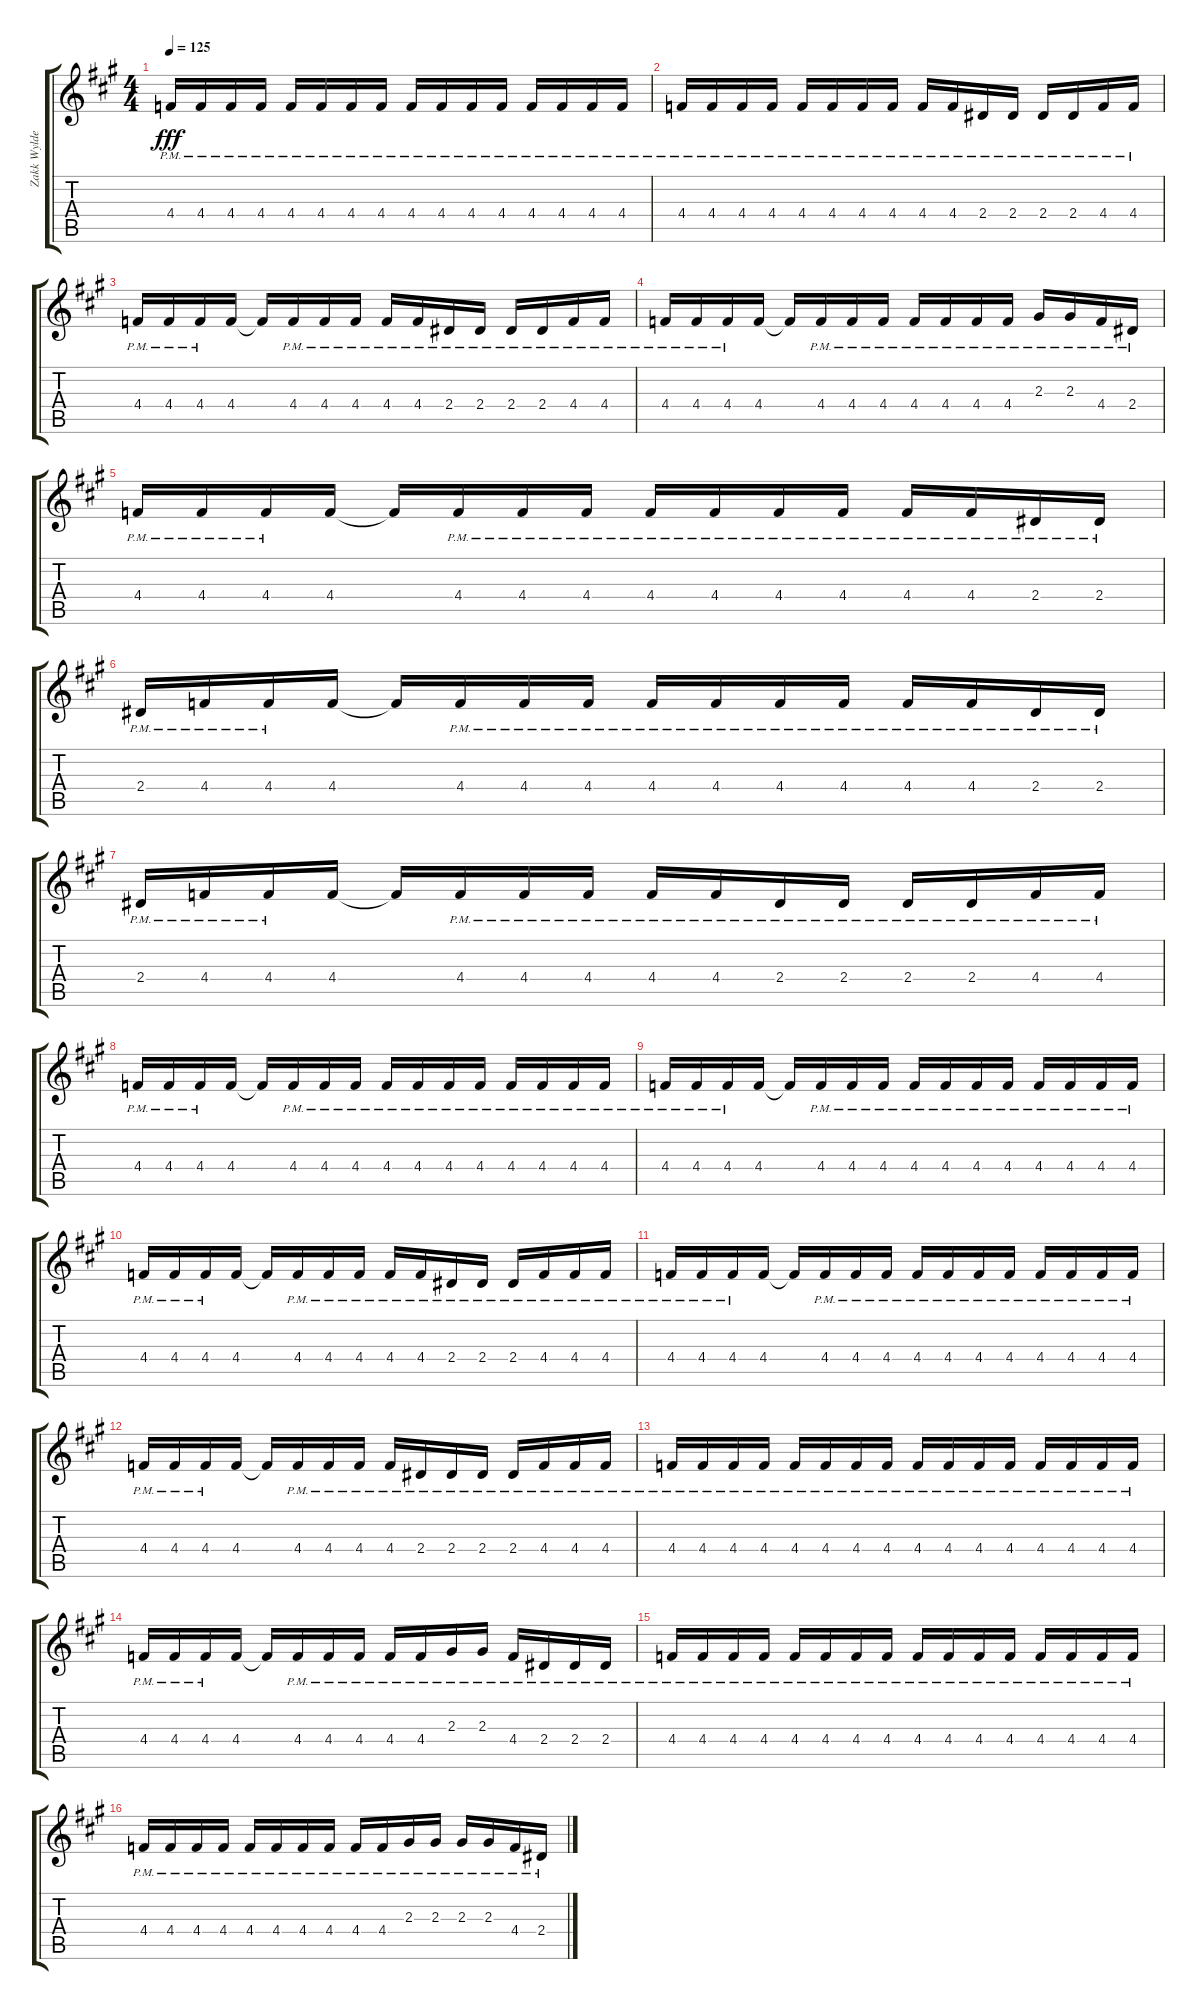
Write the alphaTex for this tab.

\track ("Zakk Wylde - Lead Guitar II" "Zakk Wylde") {instrument distortionguitar}
\staff {score tabs}
\tuning (Eb4 Bb3 Gb3 Db3 Ab2 Eb2) {hide}
\ts (4 4)
\tempo 125
\clef g2
\ks a
4.4{pm}.16{dy fff} 4.4{pm}.16 4.4{pm}.16 4.4{pm}.16 4.4{pm}.16 4.4{pm}.16 4.4{pm}.16 4.4{pm}.16 4.4{pm}.16 4.4{pm}.16 4.4{pm}.16 4.4{pm}.16 4.4{pm}.16 4.4{pm}.16 4.4{pm}.16 4.4{pm}.16 |
4.4{pm}.16 4.4{pm}.16 4.4{pm}.16 4.4{pm}.16 4.4{pm}.16 4.4{pm}.16 4.4{pm}.16 4.4{pm}.16 4.4{pm}.16 4.4{pm}.16 2.4{pm}.16 2.4{pm}.16 2.4{pm}.16 2.4{pm}.16 4.4{pm}.16 4.4{pm}.16 |
4.4{pm}.16 4.4{pm}.16 4.4{pm}.16 4.4.16 4.4{t}.16 4.4{pm}.16 4.4{pm}.16 4.4{pm}.16 4.4{pm}.16 4.4{pm}.16 2.4{pm}.16 2.4{pm}.16 2.4{pm}.16 2.4{pm}.16 4.4{pm}.16 4.4{pm}.16 |
4.4{pm}.16 4.4{pm}.16 4.4{pm}.16 4.4.16 4.4{t}.16 4.4{pm}.16 4.4{pm}.16 4.4{pm}.16 4.4{pm}.16 4.4{pm}.16 4.4{pm}.16 4.4{pm}.16 2.3{pm}.16 2.3{pm}.16 4.4{pm}.16 2.4{pm}.16 |
4.4{pm}.16 4.4{pm}.16 4.4{pm}.16 4.4.16 4.4{t}.16 4.4{pm}.16 4.4{pm}.16 4.4{pm}.16 4.4{pm}.16 4.4{pm}.16 4.4{pm}.16 4.4{pm}.16 4.4{pm}.16 4.4{pm}.16 2.4{pm}.16 2.4{pm}.16 |
2.4{pm}.16 4.4{pm}.16 4.4{pm}.16 4.4.16 4.4{t}.16 4.4{pm}.16 4.4{pm}.16 4.4{pm}.16 4.4{pm}.16 4.4{pm}.16 4.4{pm}.16 4.4{pm}.16 4.4{pm}.16 4.4{pm}.16 2.4{pm}.16 2.4{pm}.16 |
2.4{pm}.16 4.4{pm}.16 4.4{pm}.16 4.4.16 4.4{t}.16 4.4{pm}.16 4.4{pm}.16 4.4{pm}.16 4.4{pm}.16 4.4{pm}.16 2.4{pm}.16 2.4{pm}.16 2.4{pm}.16 2.4{pm}.16 4.4{pm}.16 4.4{pm}.16 |
4.4{pm}.16 4.4{pm}.16 4.4{pm}.16 4.4.16 4.4{t}.16 4.4{pm}.16 4.4{pm}.16 4.4{pm}.16 4.4{pm}.16 4.4{pm}.16 4.4{pm}.16 4.4{pm}.16 4.4{pm}.16 4.4{pm}.16 4.4{pm}.16 4.4{pm}.16 |
4.4{pm}.16 4.4{pm}.16 4.4{pm}.16 4.4.16 4.4{t}.16 4.4{pm}.16 4.4{pm}.16 4.4{pm}.16 4.4{pm}.16 4.4{pm}.16 4.4{pm}.16 4.4{pm}.16 4.4{pm}.16 4.4{pm}.16 4.4{pm}.16 4.4{pm}.16 |
4.4{pm}.16 4.4{pm}.16 4.4{pm}.16 4.4.16 4.4{t}.16 4.4{pm}.16 4.4{pm}.16 4.4{pm}.16 4.4{pm}.16 4.4{pm}.16 2.4{pm}.16 2.4{pm}.16 2.4{pm}.16 4.4{pm}.16 4.4{pm}.16 4.4{pm}.16 |
4.4{pm}.16 4.4{pm}.16 4.4{pm}.16 4.4.16 4.4{t}.16 4.4{pm}.16 4.4{pm}.16 4.4{pm}.16 4.4{pm}.16 4.4{pm}.16 4.4{pm}.16 4.4{pm}.16 4.4{pm}.16 4.4{pm}.16 4.4{pm}.16 4.4{pm}.16 |
4.4{pm}.16 4.4{pm}.16 4.4{pm}.16 4.4.16 4.4{t}.16 4.4{pm}.16 4.4{pm}.16 4.4{pm}.16 4.4{pm}.16 2.4{pm}.16 2.4{pm}.16 2.4{pm}.16 2.4{pm}.16 4.4{pm}.16 4.4{pm}.16 4.4{pm}.16 |
4.4{pm}.16 4.4{pm}.16 4.4{pm}.16 4.4{pm}.16 4.4{pm}.16 4.4{pm}.16 4.4{pm}.16 4.4{pm}.16 4.4{pm}.16 4.4{pm}.16 4.4{pm}.16 4.4{pm}.16 4.4{pm}.16 4.4{pm}.16 4.4{pm}.16 4.4{pm}.16 |
4.4{pm}.16 4.4{pm}.16 4.4{pm}.16 4.4.16 4.4{t}.16 4.4{pm}.16 4.4{pm}.16 4.4{pm}.16 4.4{pm}.16 4.4{pm}.16 2.3{pm}.16 2.3{pm}.16 4.4{pm}.16 2.4{pm}.16 2.4{pm}.16 2.4{pm}.16 |
4.4{pm}.16 4.4{pm}.16 4.4{pm}.16 4.4{pm}.16 4.4{pm}.16 4.4{pm}.16 4.4{pm}.16 4.4{pm}.16 4.4{pm}.16 4.4{pm}.16 4.4{pm}.16 4.4{pm}.16 4.4{pm}.16 4.4{pm}.16 4.4{pm}.16 4.4{pm}.16 |
4.4{pm}.16 4.4{pm}.16 4.4{pm}.16 4.4{pm}.16 4.4{pm}.16 4.4{pm}.16 4.4{pm}.16 4.4{pm}.16 4.4{pm}.16 4.4{pm}.16 2.3{pm}.16 2.3{pm}.16 2.3{pm}.16 2.3{pm}.16 4.4{pm}.16 2.4{pm}.16
